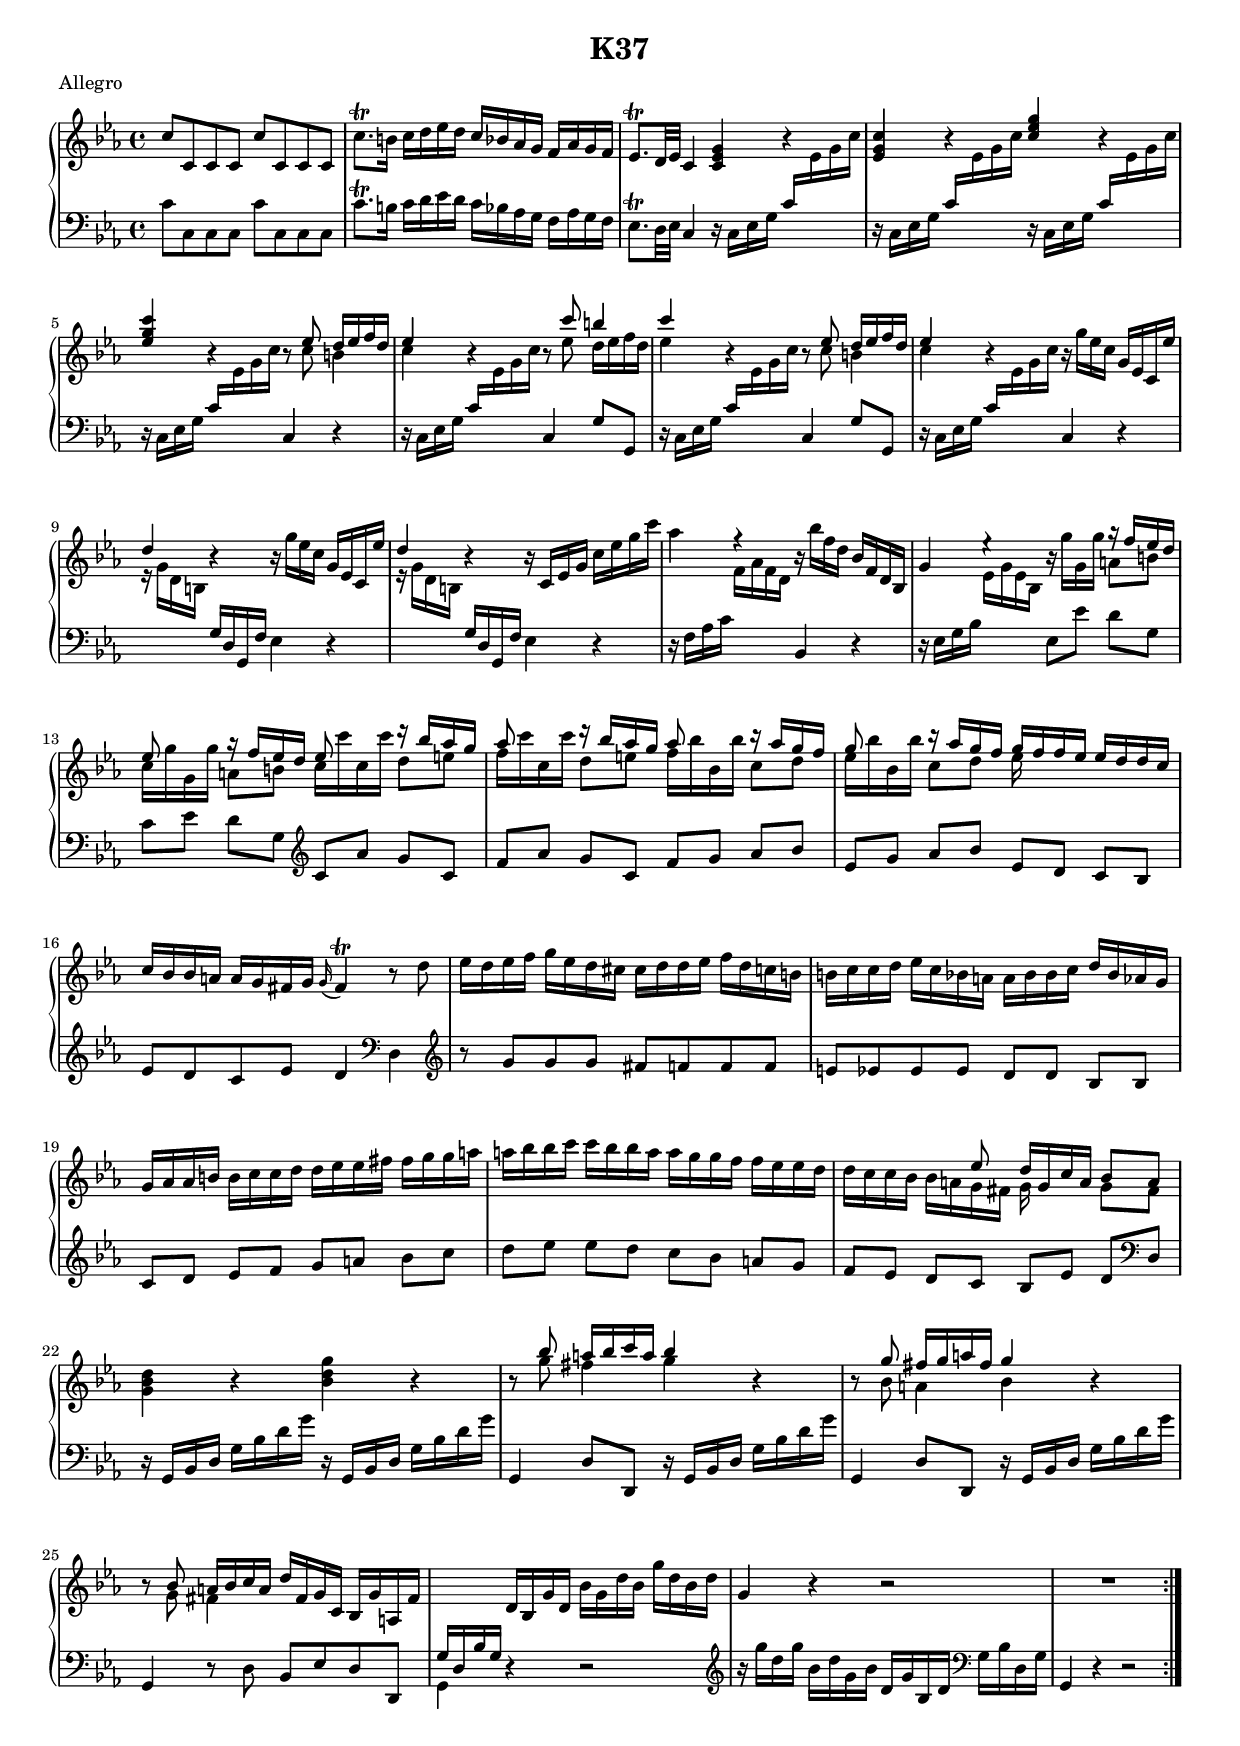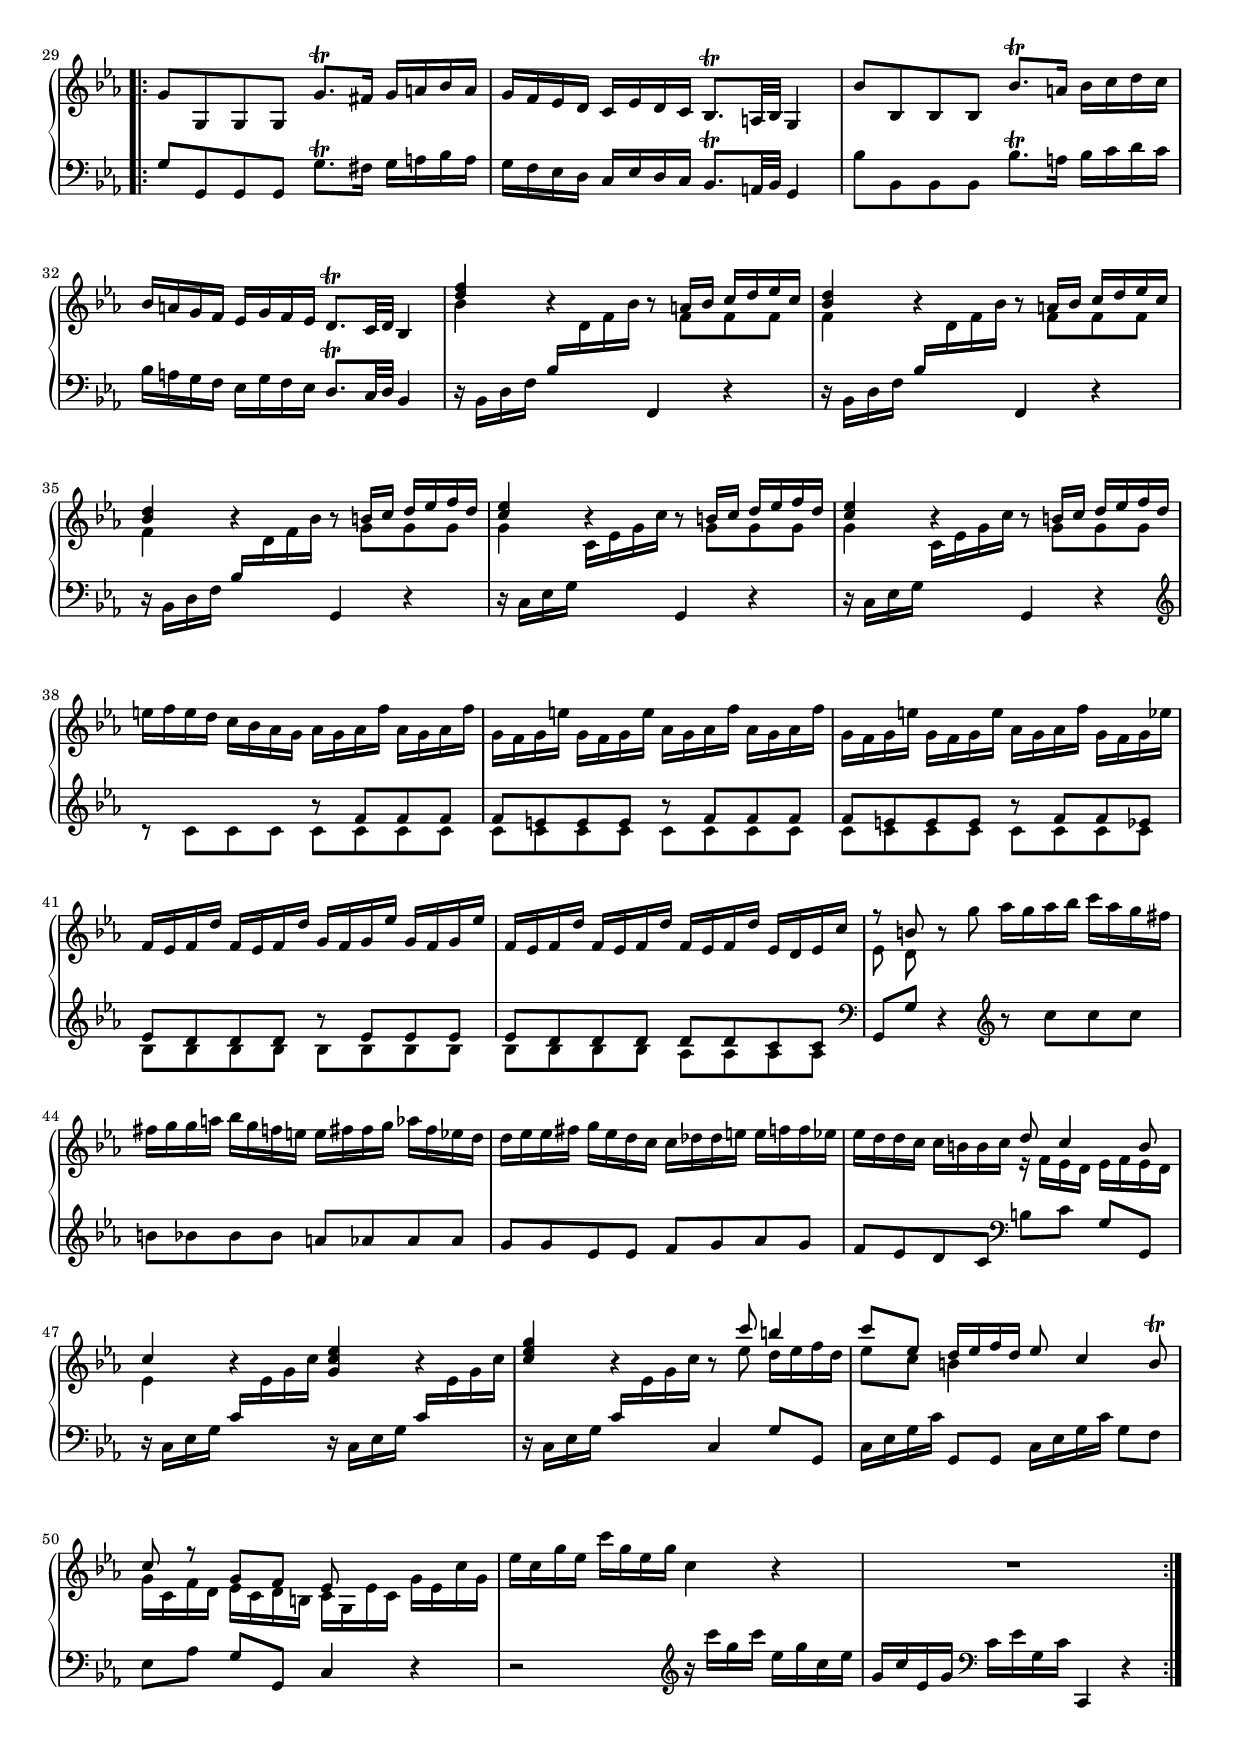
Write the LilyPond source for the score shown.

\version "2.18.2"
\version "2.18.2"

su = \stemUp
sd = \stemDown
sn = \stemNeutral
tu = \tieUp
td = \tieDown
tn = \tieNeutral
cstr = \change Staff = "right"
cstl = \change Staff = "left"

global = {
  \key c \minor
  \time 4/4
}

right = \relative c'' {
  \global
 
  \repeat volta 2 {
    c8 c, c c c' c, c c
    c'8.-\trill b16 c d ees d c bes aes g f aes g f
    ees8.-\trill d32 ees c4 \su <c ees g> r
    
    <ees g c> r <c' ees g> r
    <ees g c> r r8 <<{ ees d16 ees f d ees4 } \\ { c8 b4 c }>>
    r r8 <<{ c' b4 c } \\ { ees,8 d16 ees f d ees4 }>>
    
    r r8 <<{ ees d16 ees f d ees4 } \\ { c8 b4 c }>>
    r \repeat unfold 2 { r16 \sd g' ees c \su g ees c ees' d4 r }
    
    r16 \sn c, ees g c ees g c
    aes4 f\rest r16 bes f d bes f d bes
    g'4 ees'\rest r16
    <<{ s16 \repeat unfold 2 { s8 r16 f ees d ees8 } 
        \repeat unfold 2 { s8 r16 bes' aes g aes8 }
        \repeat unfold 2 { s8 r16 aes g f } \alternative { {g8} {g16 f f ees} }
      } \\
      { \repeat unfold 2 { g16 g, g' a,8 b c16 } 
        \repeat unfold 2 { c' c, c' d,8 e f16 }
        \repeat unfold 2 { bes bes, bes' c,8 d ees16 }
    }>>
    
    \su ees d d c
    c bes bes a a g fis g \appoggiatura g fis4-\trill  r8 \sn d'
    ees16 d ees f g ees d cis cis d d ees f d c b
    b c c d ees c bes a a bes bes c d bes aes g
    g aes aes b b c c d d ees ees fis fis g g a
    
    a bes bes c c bes bes a a g g f f ees ees d
    d c c bes <<{ s8 ees d16 g, c a bes8 a } \\ { bes16 a g fis g s s8 g fis }>>
    <g bes d>4 r <bes d g> r
    
    r8 <<{ bes'8 a16 bes c a bes4 } \\ { g8 fis4 g }>> r
    r8 <<{ g fis16 g a fis g4 } \\ { bes,8 a4 bes }>> r
    r8 <<{ bes8 a16 bes c a d fis, g c, bes g' a, fis' } \\ { g8 fis4 }>>
    
    \cstl \su g,16 d bes' g \cstr \sn d' bes g' d bes' g d' bes g' d bes d
    g,4 r r2
    R1
  }
  
  \repeat volta 2 {
    g8 g, g g g'8.-\trill fis16 g a bes a
    g f ees d c ees d c bes8.-\trill a32 bes g4
    bes'8 bes, bes bes bes'8.-\trill a16 bes c d c
    bes a g f ees g f ees d8.-\trill c32 d bes4
    
    <<{ <d' f>4 } \\ { bes }>>
    \repeat unfold 2 { r4 r8 <<{ a16 bes c d ees c <bes d>4 } \\ { f8 f f f4 }>> }
    \repeat unfold 2 { bes\rest r8 <<{ b16 c d ees f d <c ees>4 } \\ { g8 g g g4 }>> }
    bes\rest r8 <<{ b16 c d ees f d } \\ { g,8 g g }>>
    
    \sd e'16 f e d c bes aes g 
    \repeat unfold 2 {
      \repeat unfold 2 { aes g aes f' }
      \repeat unfold 2 { g, f g e' }
    } aes, g aes f' g, f g ees'
    
    \su \repeat unfold 2 { f, ees f d' } \repeat unfold 2 { g, f g ees' }
    \repeat unfold 3 { f, ees f d' } ees, d ees c' \sn
    <<{ r8 b } \\ { ees, d }>> r g' aes16 g aes bes c aes g fis
    
    fis g g a bes g f e e fis fis g aes fis ees d
    d ees ees fis g ees d c c des des e e f f ees
    ees d d c c b b c <<{ d8 c4 b8 c4 } \\ { r16 f, ees d ees f ees d ees4 }>>
    
    \su r <g c ees> r <c ees g> r r8
    <<{ c'8 b4 c8 ees, d16 ees f d ees8 c4 b8-\trill } \\ 
      { ees d16 ees f d ees8 c b4 }>>
    
    <<{ c8 r g f ees } \\ { g16 c, f d ees c d b c g ees' c g' ees c' g }>>
    \sd ees' c g' ees c' g ees g c,4 r
    R1
  }
}
 
left = \relative c' {
  \global
  
  \repeat volta 2 {
    c8 c, c c c' c, c c
    c'8.-\trill b16 c d ees d c bes aes g f aes g f
    ees8.-\trill d32 ees c4
    
    \repeat unfold 4 { \cstl r16 c ees g c \cstr ees g c }
    \cstl c,,4 r 
    \repeat unfold 2 { 
      \cstl r16 c ees g c \cstr ees g c \cstl c,,4 g'8 g,
    } r16 c ees g c \cstr ees g c \cstl c,,4 r
    
    \repeat unfold 2 { \cstr \sd r16 g'' d b \cstl \sn g d g, f' ees4 r }
    r16 f aes c \cstr \sd f aes f d \cstl \sn bes,4 r
    
    r16 ees g bes \cstr \sd ees g ees bes \cstl ees,8[ ees'] d[ g,]
    c[ ees] d[ g,] \clef treble \sn c[ aes'] g[ c,]
    
    f[ aes] g[ c,] f[ g] aes[ bes]
    ees,[ g] aes[ bes] ees,[ d] c[ bes]
    ees d c ees d4 \clef bass d,
    
    \clef treble r8 g' g g fis f f f
    e ees ees ees d[ d] bes[ bes]
    c[ d] ees[ f] g[ a] bes[ c]
    d[ ees] ees[ d] c[ bes] a[ g]
    f[ ees] d[ c] bes[ ees] d[ \clef bass d,]
    
    r16 g, bes d g bes d g \repeat unfold 2 {
      r16 g,, bes d g bes d g g,,4 d'8 d, }
    r16 g bes d g bes d g
    g,,4 r8 d' bes ees d d,
    \once \sd g4 r r2
    \clef treble r16 g''' d g bes, d g, bes d, g bes, d \clef bass g, bes d, g
    g,4 r r2
  }
  
  \repeat volta 2 {
    g'8 g, g g g'8.-\trill fis16 g a bes a
    g f ees d c ees d c bes8.-\trill a32 bes g4
    bes'8 bes, bes bes bes'8.-\trill a16 bes c d c
    bes a g f ees g f ees d8.-\trill c32 d bes4
    
    \repeat unfold 3 { \cstl r16 bes d f bes \cstr d f bes \cstl }
    \alternative { {f,,4 r} {f r} {g r} }
    \repeat unfold 2 { \cstl r16 c ees g \cstr \sd c ees g c \cstl \sn g,,4 r }
    
    \clef treble 
    <<{ s2 \repeat unfold 2 { b''8\rest f f f f e e e }
        b'8\rest f f ees
        ees d d d b'8\rest ees, ees ees 
        ees d d d d d c c 
      } \\
      { c8\rest \repeat unfold 23 { c }
        \repeat unfold 12 { bes } 
        aes aes aes aes
    }>>
    
    \clef bass g, g' r4 \clef treble r8 c' c c
    b bes bes bes a aes aes aes 
    g g ees ees f g aes g
    f ees d c \clef bass b[ c] g[ g,]
    
    \repeat unfold 3 { \cstl r16 c ees g c \cstr ees g c }
    \cstl c,,4 g'8 g,
    c16 ees g c g,8 g c16 ees g c g8 f
    
    ees[ aes] g[ g,] c4 r
    r2 \clef treble r16 c''' g c ees, g c, ees
    g, c ees, g \clef bass c, ees g, c c,,4 r
  }
}

\header {
  title = "K37"
  meter = "Allegro"
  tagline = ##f
}


#(set-global-staff-size 16.6)

\paper {
  #(set-paper-size "a4")
  print-page-number = ##f
  between-system-padding = #0.1
  between-system-space = #0.1
  ragged-last-bottom = ##f
  ragged-bottom = ##f
}

\score {
  \new PianoStaff <<
    \new Staff = "right" {
      \right
    }
    \new Staff = "left" { 
      <<
      \clef bass \left 
      {s1*28 \pageBreak}
      >>
    }
  >>
  \layout { indent = 0 }
}
